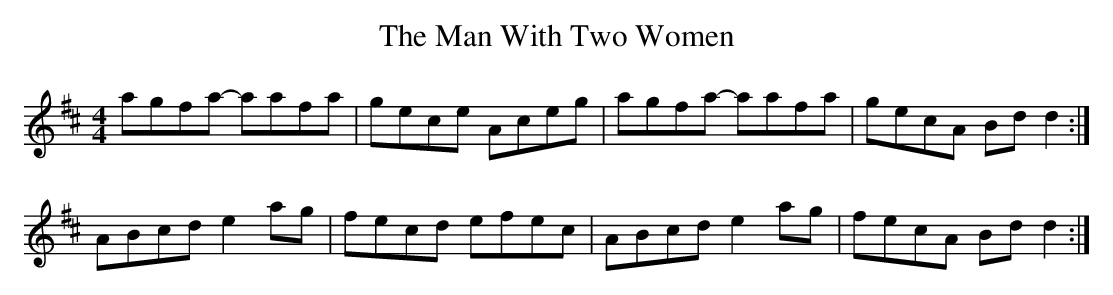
X:1
T:Man With Two Women, The
M:4/4
L:1/8
K:D
agfa- aafa | gece Aceg | agfa- aafa | gecA Bd d2 :|
ABcd e2 ag | fecd efec | ABcd e2 ag | fecA Bd d2 :|]
